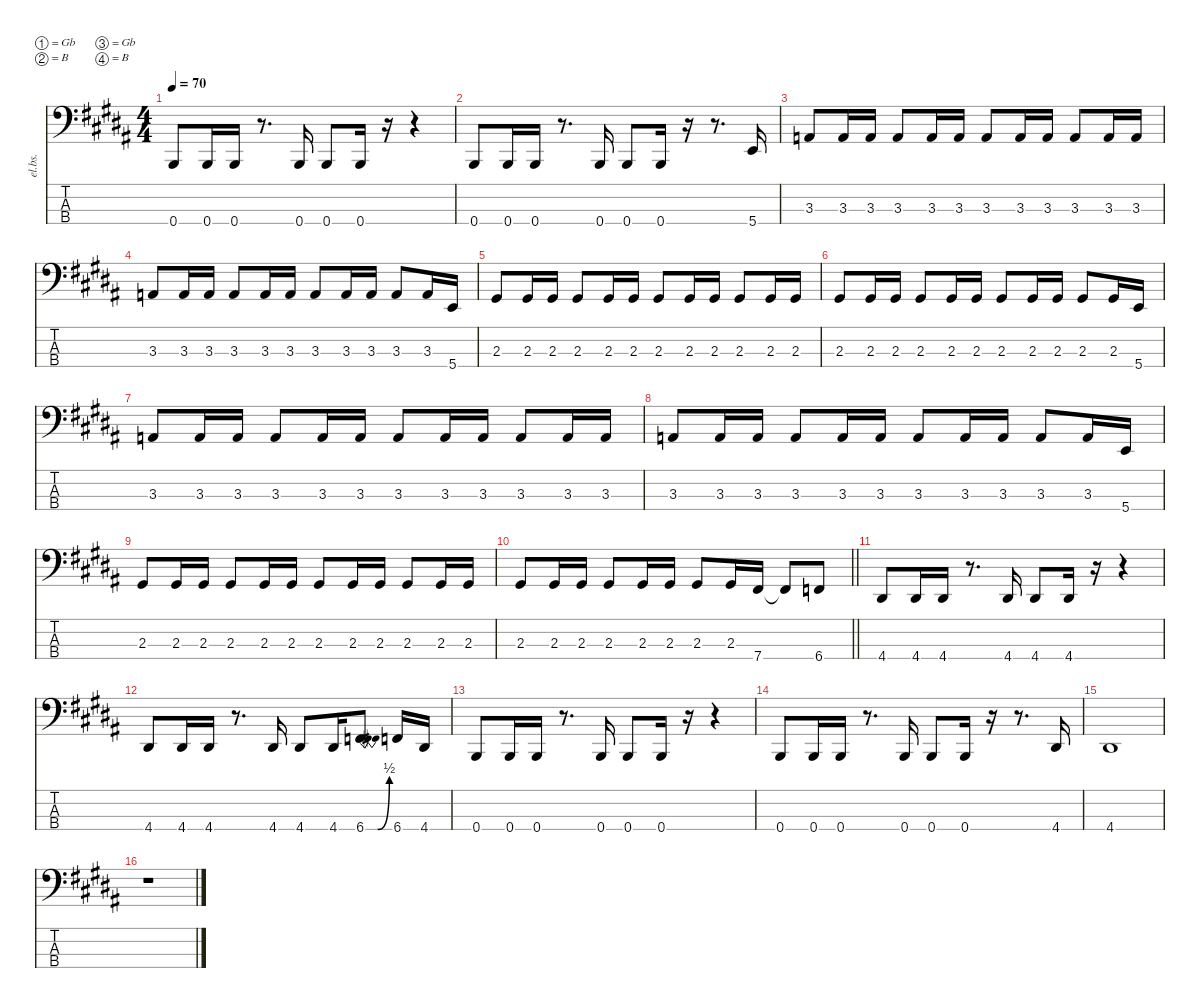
\defaultSystemsLayout 4
\hideDynamics
\bracketExtendMode nobrackets
\otherSystemsTrackNameOrientation horizontal
\track ("Bass" "el.bs.") {defaultSystemsLayout 4 instrument electricbasspick}
\staff {score tabs}
\tuning (Gb2 B1 Gb1 B0)
\ts (4 4)
\tempo 70
\clef f4
\ks b
0.4{acc forcenatural}.8{dy f beam Up} 0.4{acc forcenatural}.16{beam Up} 0.4{acc forcenatural}.16{beam Up} r.8{d beam Up} 0.4{acc forcenatural}.16{beam Up} 0.4{acc forcenatural}.8{beam Up} 0.4{acc forcenatural}.16{beam Up} r.16{beam Up} r.4{beam Up} |
0.4{acc forcenatural}.8{beam Up} 0.4{acc forcenatural}.16{beam Up} 0.4{acc forcenatural}.16{beam Up} r.8{d beam Up} 0.4{acc forcenatural}.16{beam Up} 0.4{acc forcenatural}.8{beam Up} 0.4{acc forcenatural}.16{beam Up} r.16{beam Up} r.8{d beam Up} 5.4{acc forcenatural}.16{beam Up} |
3.3{acc forcenatural}.8{beam Up} 3.3{acc forcenatural}.16{beam Up} 3.3{acc forcenatural}.16{beam Up} 3.3{acc forcenatural}.8{beam Up} 3.3{acc forcenatural}.16{beam Up} 3.3{acc forcenatural}.16{beam Up} 3.3{acc forcenatural}.8{beam Up} 3.3{acc forcenatural}.16{beam Up} 3.3{acc forcenatural}.16{beam Up} 3.3{acc forcenatural}.8{beam Up} 3.3{acc forcenatural}.16{beam Up} 3.3{acc forcenatural}.16{beam Up} |
3.3{acc forcenatural}.8{beam Up} 3.3{acc forcenatural}.16{beam Up} 3.3{acc forcenatural}.16{beam Up} 3.3{acc forcenatural}.8{beam Up} 3.3{acc forcenatural}.16{beam Up} 3.3{acc forcenatural}.16{beam Up} 3.3{acc forcenatural}.8{beam Up} 3.3{acc forcenatural}.16{beam Up} 3.3{acc forcenatural}.16{beam Up} 3.3{acc forcenatural}.8{beam Up} 3.3{acc forcenatural}.16{beam Up} 5.4{acc forcenatural}.16{beam Up} |
2.3{acc #}.8{beam Up} 2.3{acc #}.16{beam Up} 2.3{acc #}.16{beam Up} 2.3{acc #}.8{beam Up} 2.3{acc #}.16{beam Up} 2.3{acc #}.16{beam Up} 2.3{acc #}.8{beam Up} 2.3{acc #}.16{beam Up} 2.3{acc #}.16{beam Up} 2.3{acc #}.8{beam Up} 2.3{acc #}.16{beam Up} 2.3{acc #}.16{beam Up} |
2.3{acc #}.8{beam Up} 2.3{acc #}.16{beam Up} 2.3{acc #}.16{beam Up} 2.3{acc #}.8{beam Up} 2.3{acc #}.16{beam Up} 2.3{acc #}.16{beam Up} 2.3{acc #}.8{beam Up} 2.3{acc #}.16{beam Up} 2.3{acc #}.16{beam Up} 2.3{acc #}.8{beam Up} 2.3{acc #}.16{beam Up} 5.4{acc forcenatural}.16{beam Up} |
3.3{acc forcenatural}.8{beam Up} 3.3{acc forcenatural}.16{beam Up} 3.3{acc forcenatural}.16{beam Up} 3.3{acc forcenatural}.8{beam Up} 3.3{acc forcenatural}.16{beam Up} 3.3{acc forcenatural}.16{beam Up} 3.3{acc forcenatural}.8{beam Up} 3.3{acc forcenatural}.16{beam Up} 3.3{acc forcenatural}.16{beam Up} 3.3{acc forcenatural}.8{beam Up} 3.3{acc forcenatural}.16{beam Up} 3.3{acc forcenatural}.16{beam Up} |
3.3{acc forcenatural}.8{beam Up} 3.3{acc forcenatural}.16{beam Up} 3.3{acc forcenatural}.16{beam Up} 3.3{acc forcenatural}.8{beam Up} 3.3{acc forcenatural}.16{beam Up} 3.3{acc forcenatural}.16{beam Up} 3.3{acc forcenatural}.8{beam Up} 3.3{acc forcenatural}.16{beam Up} 3.3{acc forcenatural}.16{beam Up} 3.3{acc forcenatural}.8{beam Up} 3.3{acc forcenatural}.16{beam Up} 5.4{acc forcenatural}.16{beam Up} |
2.3{acc #}.8{beam Up} 2.3{acc #}.16{beam Up} 2.3{acc #}.16{beam Up} 2.3{acc #}.8{beam Up} 2.3{acc #}.16{beam Up} 2.3{acc #}.16{beam Up} 2.3{acc #}.8{beam Up} 2.3{acc #}.16{beam Up} 2.3{acc #}.16{beam Up} 2.3{acc #}.8{beam Up} 2.3{acc #}.16{beam Up} 2.3{acc #}.16{beam Up} |
\barLineRight lightlight
2.3{acc #}.8{beam Up} 2.3{acc #}.16{beam Up} 2.3{acc #}.16{beam Up} 2.3{acc #}.8{beam Up} 2.3{acc #}.16{beam Up} 2.3{acc #}.16{beam Up} 2.3{acc #}.8{beam Up} 2.3{acc #}.16{beam Up} 7.4{acc #}.16{beam Up} 7.4{t acc #}.8{beam Up} 6.4{acc forcenatural}.8{beam Up} |
4.4{acc #}.8{beam Up} 4.4{acc #}.16{beam Up} 4.4{acc #}.16{beam Up} r.8{d beam Up} 4.4{acc #}.16{beam Up} 4.4{acc #}.8{beam Up} 4.4{acc #}.16{beam Up} r.16{beam Up} r.4{beam Up} |
4.4{acc #}.8{beam Up} 4.4{acc #}.16{beam Up} 4.4{acc #}.16{beam Up} r.8{d beam Up} 4.4{acc #}.16{beam Up} 4.4{acc #}.8{beam Up} 4.4{acc #}.16{beam Up} 6.4{be (bendrelease 0 0 30 2 45 2 15 0) acc forcenatural}.8{d beam Up} 6.4{acc forcenatural}.16{beam Up} 4.4{acc #}.16{beam Up} |
0.4{acc forcenatural}.8{beam Up} 0.4{acc forcenatural}.16{beam Up} 0.4{acc forcenatural}.16{beam Up} r.8{d beam Up} 0.4{acc forcenatural}.16{beam Up} 0.4{acc forcenatural}.8{beam Up} 0.4{acc forcenatural}.16{beam Up} r.16{beam Up} r.4{beam Up} |
0.4{acc forcenatural}.8{beam Up} 0.4{acc forcenatural}.16{beam Up} 0.4{acc forcenatural}.16{beam Up} r.8{d beam Up} 0.4{acc forcenatural}.16{beam Up} 0.4{acc forcenatural}.8{beam Up} 0.4{acc forcenatural}.16{beam Up} r.16{beam Up} r.8{d beam Up} 4.4{acc #}.16{beam Up} |
4.4{acc #}.1{beam Up} |
r.1{beam Down}
